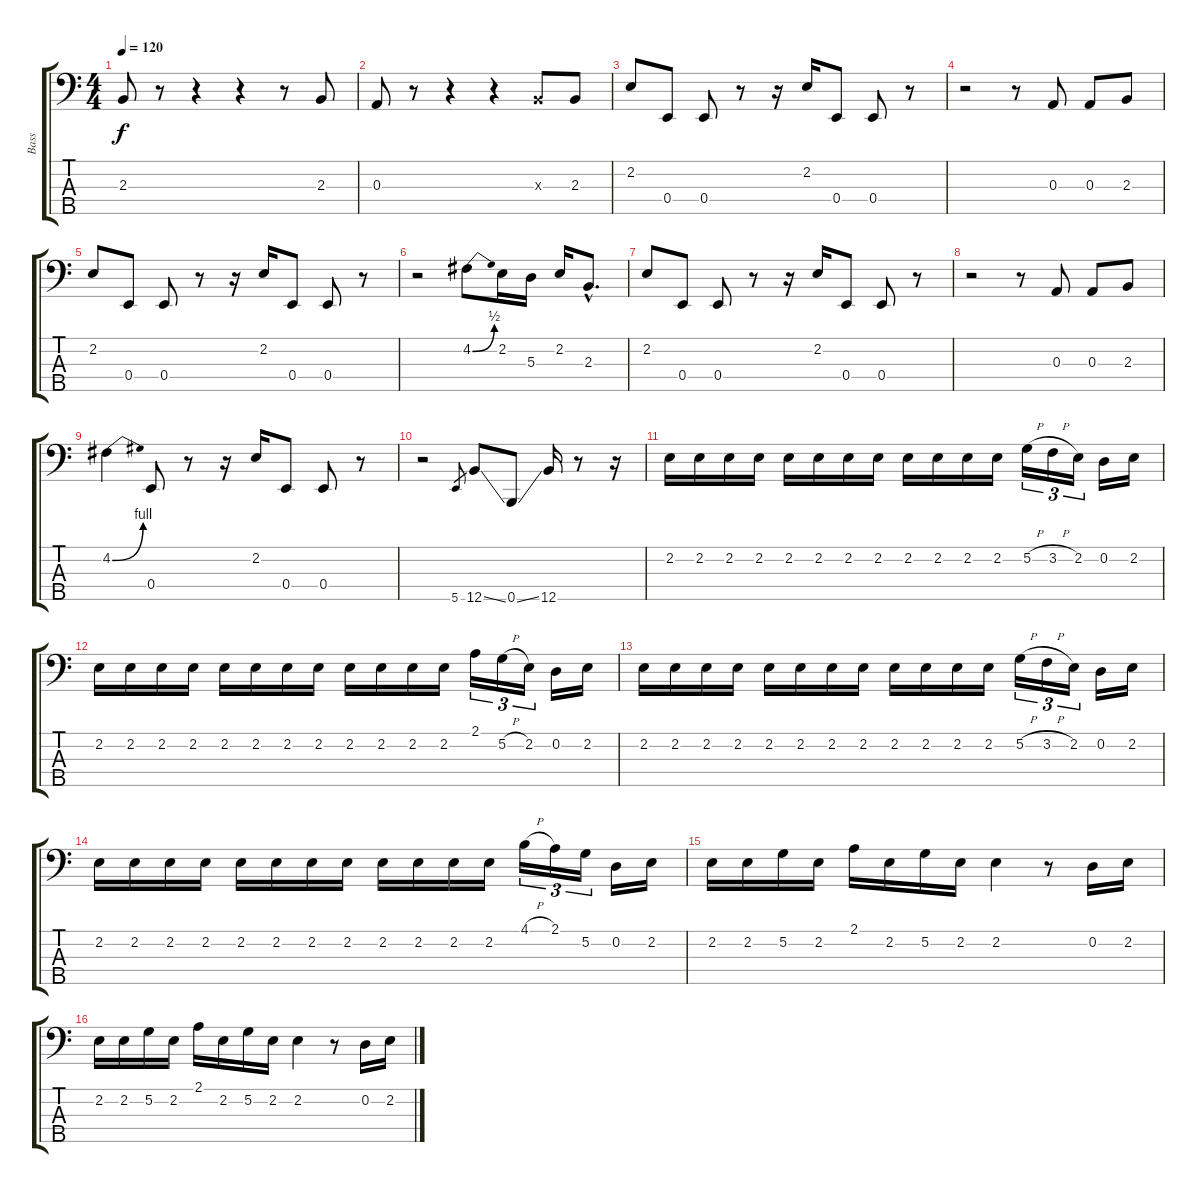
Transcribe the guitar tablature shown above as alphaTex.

\track ("Bass" "Bass") {instrument fretlessbass}
\staff {score tabs}
\tuning (G2 D2 A1 E1 B0) {hide}
\ts (4 4)
\tempo 120
\clef f4
\ks c
2.3.8{dy f} r.8 r.4 r.4 r.8 2.3.8 |
0.3.8 r.8 r.4 r.4 2.3{x}.8 2.3.8 |
2.2.8 0.4.8 0.4.8 r.8 r.16 2.2.16 0.4.8 0.4.8 r.8 |
r.2 r.8 0.3.8 0.3.8 2.3.8 |
2.2.8 0.4.8 0.4.8 r.8 r.16 2.2.16 0.4.8 0.4.8 r.8 |
r.2 4.2{be (bend 0 0 60 2)}.8 2.2.16 5.3.16 2.2.16 2.3{hac}.8{d} |
2.2.8 0.4.8 0.4.8 r.8 r.16 2.2.16 0.4.8 0.4.8 r.8 |
r.2 r.8 0.3.8 0.3.8 2.3.8 |
4.2{be (bend 0 0 60 4)}.4 0.4.8 r.8 r.16 2.2.16 0.4.8 0.4.8 r.8 |
r.2 5.5.8{gr} 12.5{ss}.8 0.5{ss}.8 12.5.16 r.8 r.16 |
2.2.16 2.2.16 2.2.16 2.2.16 2.2.16 2.2.16 2.2.16 2.2.16 2.2.16 2.2.16 2.2.16 2.2.16 5.2{h}.16{tu (3 2)} 3.2{h}.16{tu (3 2)} 2.2.16{tu (3 2)} 0.2.16 2.2.16 |
2.2.16 2.2.16 2.2.16 2.2.16 2.2.16 2.2.16 2.2.16 2.2.16 2.2.16 2.2.16 2.2.16 2.2.16 2.1.16{tu (3 2)} 5.2{h}.16{tu (3 2)} 2.2.16{tu (3 2)} 0.2.16 2.2.16 |
2.2.16 2.2.16 2.2.16 2.2.16 2.2.16 2.2.16 2.2.16 2.2.16 2.2.16 2.2.16 2.2.16 2.2.16 5.2{h}.16{tu (3 2)} 3.2{h}.16{tu (3 2)} 2.2.16{tu (3 2)} 0.2.16 2.2.16 |
2.2.16 2.2.16 2.2.16 2.2.16 2.2.16 2.2.16 2.2.16 2.2.16 2.2.16 2.2.16 2.2.16 2.2.16 4.1{h}.16{tu (3 2)} 2.1.16{tu (3 2)} 5.2.16{tu (3 2)} 0.2.16 2.2.16 |
2.2.16 2.2.16 5.2.16 2.2.16 2.1.16 2.2.16 5.2.16 2.2.16 2.2.4 r.8 0.2.16 2.2.16 |
2.2.16 2.2.16 5.2.16 2.2.16 2.1.16 2.2.16 5.2.16 2.2.16 2.2.4 r.8 0.2.16 2.2.16
